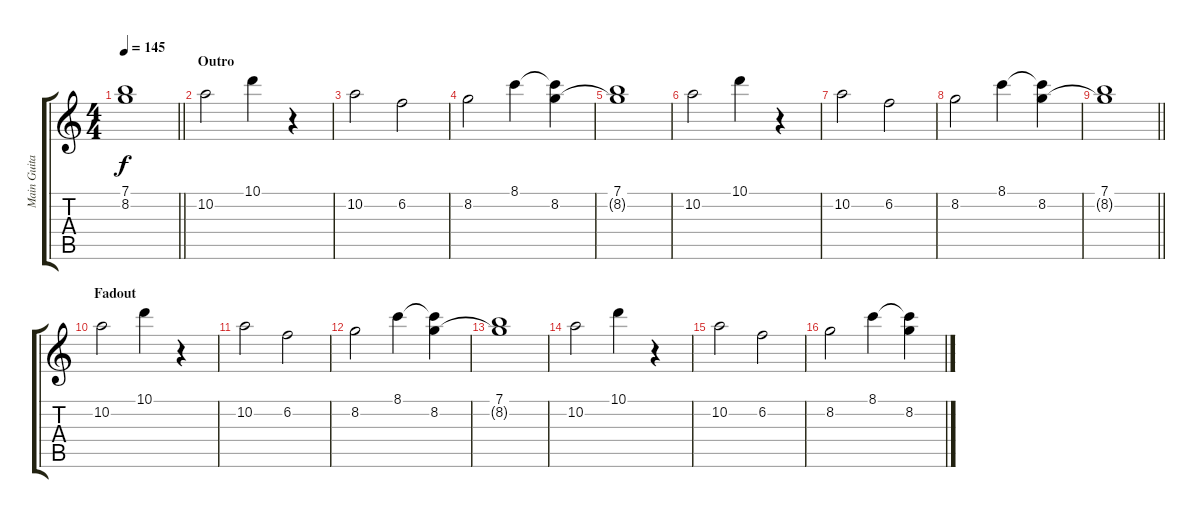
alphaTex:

\track ("Main Guitar I" "Main Guita") {instrument electricguitarjazz}
\staff {score tabs}
\tuning (E4 B3 G3 D3 A2 E2) {hide}
\ts (4 4)
\tempo 145
\clef g2
\barLineRight lightlight
\ks c
(7.1 8.2{t}).1{dy f} |
\section ("" "Outro")
10.2.2 10.1.4 r.4 |
10.2.2 6.2.2 |
8.2.2 8.1.4 (8.1{t} 8.2).4 |
(7.1 8.2{t}).1 |
10.2.2 10.1.4 r.4 |
10.2.2 6.2.2 |
8.2.2 8.1.4 (8.1{t} 8.2).4 |
\barLineRight lightlight
(7.1 8.2{t}).1 |
\section ("" "Fadout")
10.2.2 10.1.4 r.4 |
10.2.2 6.2.2 |
8.2.2 8.1.4 (8.1{t} 8.2).4 |
(7.1 8.2{t}).1 |
10.2.2 10.1.4 r.4 |
10.2.2 6.2.2 |
8.2.2 8.1.4 (8.1{t} 8.2).4
